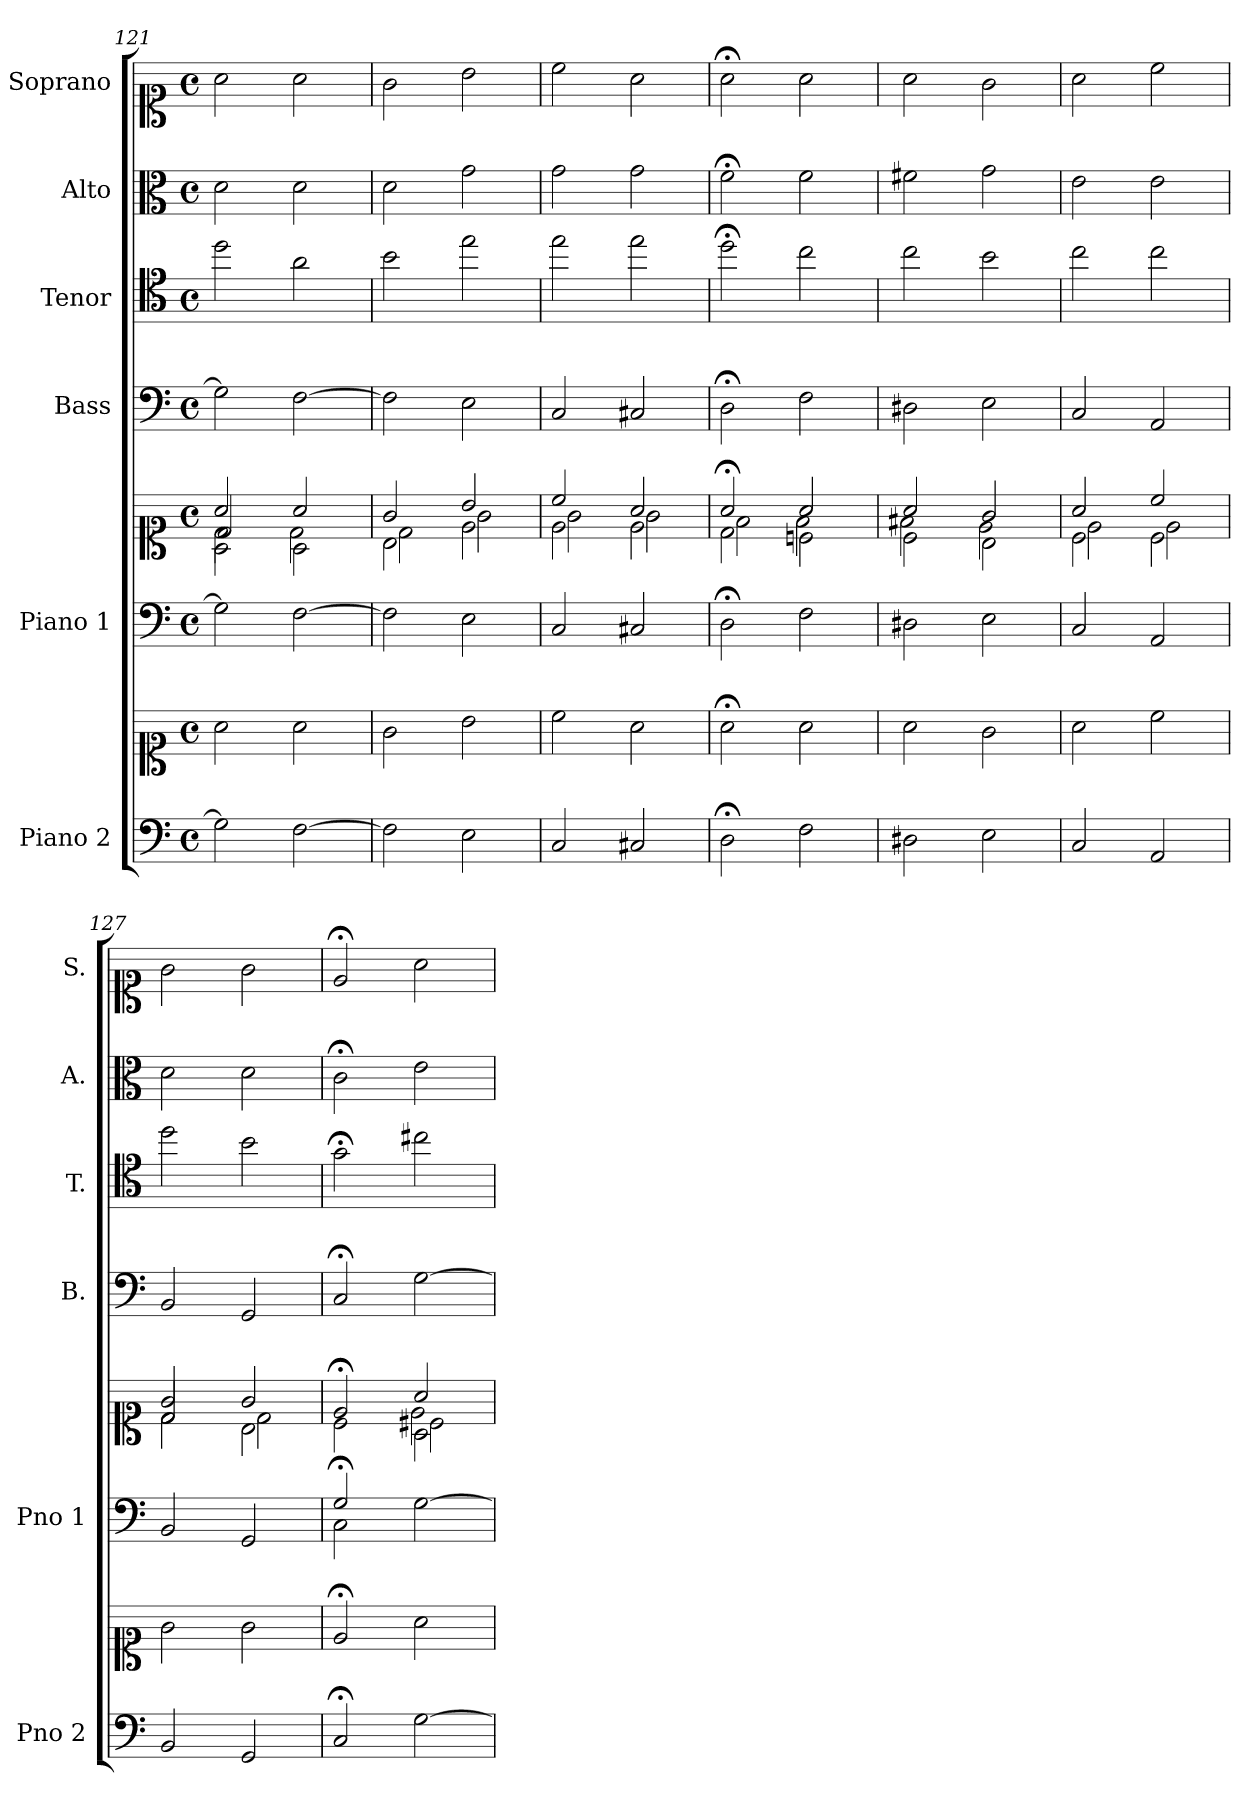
**kern	**kern	**kern	**kern	**kern	**kern	**kern	**kern
*part6	*part6	*part5	*part5	*part4	*part3	*part2	*part1
*staff8	*staff7	*staff6	*staff5	*staff4	*staff3	*staff2	*staff1
*I"Piano 2	*	*I"Piano 1	*	*I"Bass	*I"Tenor	*I"Alto	*I"Soprano
*I'Pno 2	*	*I'Pno 1	*	*I'B.	*I'T.	*I'A.	*I'S.
*clefF4	*clefC1	*clefF4	*clefC1	*clefF4	*clefC4	*clefC3	*clefC1
*	*	*	*	*	*ITrd7c12	*	*
*k[]	*k[]	*k[]	*k[]	*k[]	*k[]	*k[]	*k[]
*M4/4	*M4/4	*M4/4	*M4/4	*M4/4	*M4/4	*M4/4	*M4/4
*met(c)	*met(c)	*met(c)	*met(c)	*met(c)	*met(c)	*met(c)	*met(c)
=121	=121	=121	=121	=121	=121	=121	=121
*	*	*	*^	*	*	*	*
*	*	*	*	*^	*	*	*	*
*	*	*	*	*	*^	*	*	*	*
2G\]	2a\	2G\]	2a/	2A\	2d/	2d\	2G\]	2d\	2d\	2a\
[>2F\	2a\	[>2F\	2a/	2A\	2d\	2ryy	[>2F\	2A\	2d\	2a\
*	*	*	*	*	*v	*v	*	*	*	*
=122	=122	=122	=122	=122	=122	=122	=122	=122	=122
2F\]	2g\	2F\]	2g/	2B\	2d\	2F\]	2B\	2d\	2g\
2E\	2b\	2E\	2b/	2e\	2g\	2E\	2e\	2g\	2b\
=123	=123	=123	=123	=123	=123	=123	=123	=123	=123
2C/	2cc\	2C/	2cc/	2e\	2g\	2C/	2e\	2g\	2cc\
2C#X/	2a\	2C#X/	2a/	2e\	2g\	2C#X/	2e\	2g\	2a\
=124	=124	=124	=124	=124	=124	=124	=124	=124	=124
2D;\	2a;<\	2D;\	2a;</	2d\	2f\	2D;<\	2d;<\	2f;<\	2a;<\
2F\	2a\	2F\	2a/	2cn\	2f\	2F\	2c\	2f\	2a\
=125	=125	=125	=125	=125	=125	=125	=125	=125	=125
2D#X\	2a\	2D#X\	2a/	2c\	2f#X\	2D#X\	2c\	2f#X\	2a\
2E\	2g\	2E\	2g/	2B\	2e\	2E\	2B\	2g\	2g\
=126	=126	=126	=126	=126	=126	=126	=126	=126	=126
2C/	2a\	2C/	2a/	2c\	2e\	2C/	2c\	2e\	2a\
2AA/	2cc\	2AA/	2cc/	2c\	2e\	2AA/	2c\	2e\	2cc\
!!LO:PB:g=z
=127	=127	=127	=127	=127	=127	=127	=127	=127	=127
2BB/	2g\	2BB/	2g/	2d\	2d/	2BB/	2d\	2d\	2g\
2GG/	2g\	2GG/	2g/	2B\	2d\	2GG/	2B\	2d\	2g\
=128	=128	=128	=128	=128	=128	=128	=128	=128	=128
*	*	*^	*	*	*^	*	*	*	*
2C;/	2e;</	2G;/	2C\	2e;</	2ryy	2c\	2ryy	2C;</	2G;<\	2c;<\	2e;</
[>2G\	2a\	2ryy	[>2G\	2a/	2A\	2e\	2c#X\	[>2G\	2c#X\	2e\	2a\
*	*	*v	*v	*	*	*	*	*	*	*	*
*	*	*	*v	*v	*v	*v	*	*	*	*
=	=	=	=	=	=	=	=
*-	*-	*-	*-	*-	*-	*-	*-
